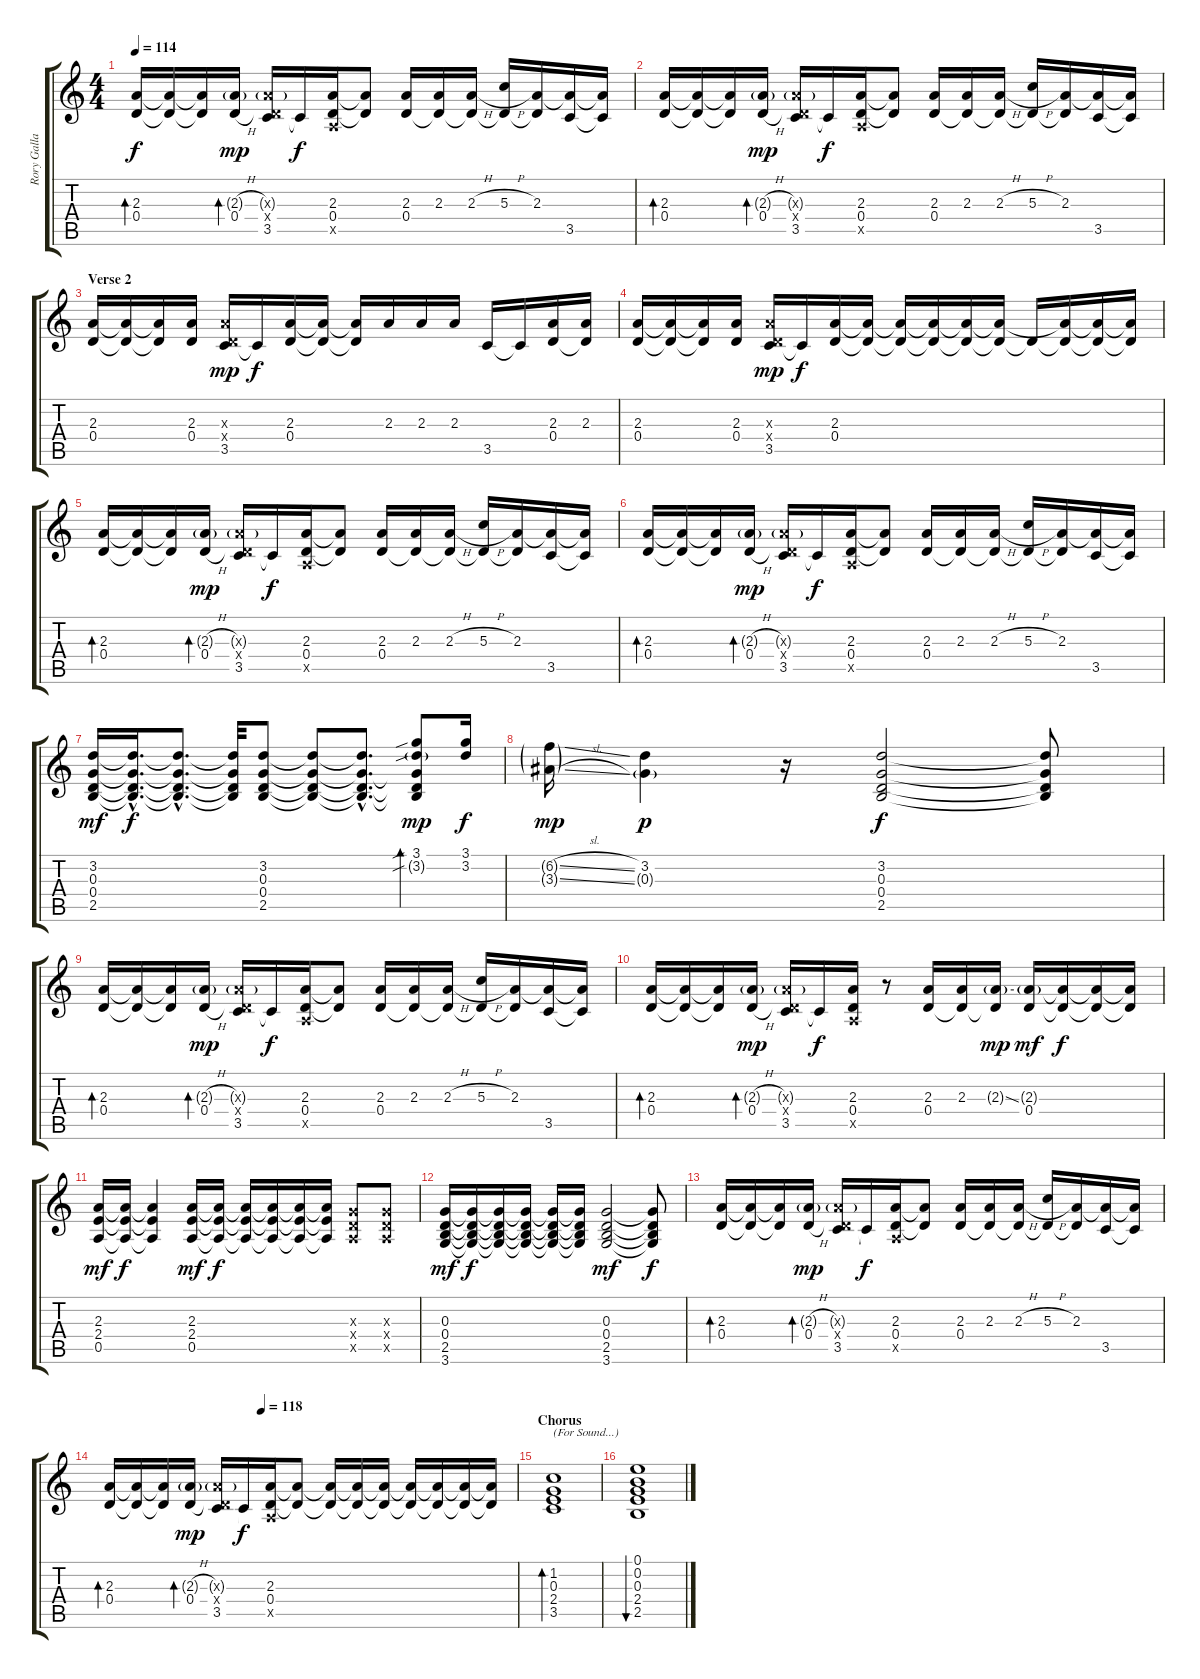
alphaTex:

\track ("Rory Gallagher" "Rory Galla") {instrument distortionguitar}
\staff {score tabs}
\tuning (E4 B3 G3 D3 A2 E2) {hide}
\ts (4 4)
\tempo 114
\clef g2
\ks c
(2.3 0.4).16{bd 60 dy f} (2.3{t} 0.4{t}).16 (2.3{t} 0.4{t}).16 (2.3{h g} 0.4{h}).16{bd 120 dy mp} (2.3{g x} 0.4{x} 3.5).16 3.5{t}.16{dy f} (2.3 0.4 0.5{x}).16 (2.3{t} 0.4{t}).8 (2.3 0.4).16 (2.3 0.4{t}).16 (2.3{h} 0.4{t}).16 (5.3{h} 0.4{t}).16 (2.3 0.4{t}).16 (2.3{t} 3.5).16 (2.3{t} 3.5{t}).16 |
(2.3 0.4).16{bd 60} (2.3{t} 0.4{t}).16 (2.3{t} 0.4{t}).16 (2.3{h g} 0.4{h}).16{bd 120 dy mp} (2.3{g x} 0.4{x} 3.5).16 3.5{t}.16{dy f} (2.3 0.4 0.5{x}).16 (2.3{t} 0.4{t}).8 (2.3 0.4).16 (2.3 0.4{t}).16 (2.3{h} 0.4{t}).16 (5.3{h} 0.4{t}).16 (2.3 0.4{t}).16 (2.3{t} 3.5).16 (2.3{t} 3.5{t}).16 |
\section ("" "Verse 2")
(2.3 0.4).16 (2.3{t} 0.4{t}).16 (2.3{t} 0.4{t}).16 (2.3 0.4).16 (2.3{x} 0.4{x} 3.5).16{dy mp} 3.5{t}.16{dy f} (2.3 0.4).16 (2.3{t} 0.4{t}).16 (2.3{t} 0.4{t}).16 2.3.16 2.3.16 2.3.16 3.5.16 3.5{t}.16 (2.3 0.4).16 (2.3 0.4{t}).16 |
(2.3 0.4).16 (2.3{t} 0.4{t}).16 (2.3{t} 0.4{t}).16 (2.3 0.4).16 (2.3{x} 0.4{x} 3.5).16{dy mp} 3.5{t}.16{dy f} (2.3 0.4).16 (2.3{t} 0.4{t}).16 (2.3{t} 0.4{t}).16 (2.3{t} 0.4{t}).16 (2.3{t} 0.4{t}).16 (2.3{t} 0.4{t}).16 0.4{t}.16 (2.3{t} 0.4{t}).16 (2.3{t} 0.4{t}).16 (2.3{t} 0.4{t}).16 |
(2.3 0.4).16{bd 60} (2.3{t} 0.4{t}).16 (2.3{t} 0.4{t}).16 (2.3{h g} 0.4{h}).16{bd 120 dy mp} (2.3{g x} 0.4{x} 3.5).16 3.5{t}.16{dy f} (2.3 0.4 0.5{x}).16 (2.3{t} 0.4{t}).8 (2.3 0.4).16 (2.3 0.4{t}).16 (2.3{h} 0.4{t}).16 (5.3{h} 0.4{t}).16 (2.3 0.4{t}).16 (2.3{t} 3.5).16 (2.3{t} 3.5{t}).16 |
(2.3 0.4).16{bd 60} (2.3{t} 0.4{t}).16 (2.3{t} 0.4{t}).16 (2.3{h g} 0.4{h}).16{bd 120 dy mp} (2.3{g x} 0.4{x} 3.5).16 3.5{t}.16{dy f} (2.3 0.4 0.5{x}).16 (2.3{t} 0.4{t}).8 (2.3 0.4).16 (2.3 0.4{t}).16 (2.3{h} 0.4{t}).16 (5.3{h} 0.4{t}).16 (2.3 0.4{t}).16 (2.3{t} 3.5).16 (2.3{t} 3.5{t}).16 |
(3.2 0.3 0.4 2.5).16{dy mf} (3.2{hac t} 0.3{hac t} 0.4{hac t} 2.5{hac t}).16{d dy f} (3.2{hac t} 0.3{hac t} 0.4{hac t} 2.5{hac t}).8{d} (3.2{t} 0.3{t} 0.4{t} 2.5{t}).32 (3.2 0.3 0.4 2.5).8 (3.2{t} 0.3{t} 0.4{t} 2.5{t}).8 (3.2{hac t} 0.3{hac t} 0.4{hac t} 2.5{hac t}).8{d} (3.1{sib} 3.2{sib g} 0.3{t} 0.4{t} 2.5{t}).8{bd 240 dy mp} (3.1 3.2).16{dy f} |
(6.2{sl g} 3.3{sl g}).16{dy mp} (3.2 0.3{g}).4{dy p} r.16 (3.2 0.3 0.4 2.5).2{dy f} (3.2{t} 0.3{t} 0.4{t} 2.5{t}).8 |
(2.3 0.4).16{bd 60} (2.3{t} 0.4{t}).16 (2.3{t} 0.4{t}).16 (2.3{h g} 0.4{h}).16{bd 120 dy mp} (2.3{g x} 0.4{x} 3.5).16 3.5{t}.16{dy f} (2.3 0.4 0.5{x}).16 (2.3{t} 0.4{t}).8 (2.3 0.4).16 (2.3 0.4{t}).16 (2.3{h} 0.4{t}).16 (5.3{h} 0.4{t}).16 (2.3 0.4{t}).16 (2.3{t} 3.5).16 (2.3{t} 3.5{t}).16 |
(2.3 0.4).16{bd 60} (2.3{t} 0.4{t}).16 (2.3{t} 0.4{t}).16 (2.3{h g} 0.4{h}).16{bd 120 dy mp} (2.3{g x} 0.4{x} 3.5).16 3.5{t}.16{dy f} (2.3 0.4 0.5{x}).16 r.8 (2.3 0.4).16 (2.3 0.4{t}).16 (2.3{ss g} 0.4{t}).16{dy mp} (2.3{g} 0.4).16{dy mf} (2.3{t} 0.4{t}).16{dy f} (2.3{t} 0.4{t}).16 (2.3{t} 0.4{t}).16 |
(2.3 2.4 0.5).16{dy mf} (2.3{t} 2.4{t} 0.5{t}).16{dy f} (2.3{t} 2.4{t} 0.5{t}).4 (2.3 2.4 0.5).16{dy mf} (2.3{t} 2.4{t} 0.5{t}).16{dy f} (2.3{t} 2.4{t} 0.5{t}).16 (2.3{t} 2.4{t} 0.5{t}).16 (2.3{t} 2.4{t} 0.5{t}).16 (2.3{t} 2.4{t} 0.5{t}).16 (0.3{x} 0.4{x} 0.5{x}).8 (0.3{x} 0.4{x} 0.5{x}).8 |
(0.3 0.4 2.5 3.6).16{dy mf} (0.3{t} 0.4{t} 2.5{t} 3.6{t}).16{dy f} (0.3{t} 0.4{t} 2.5{t} 3.6{t}).16 (0.3{t} 0.4{t} 2.5{t} 3.6{t}).16 (0.3{t} 0.4{t} 2.5{t} 3.6{t}).16 (0.3{t} 0.4{t} 2.5{t} 3.6{t}).16 (0.3 0.4 2.5 3.6).2{dy mf} (0.3{t} 0.4{t} 2.5{t} 3.6{t}).8{dy f} |
(2.3 0.4).16{bd 60} (2.3{t} 0.4{t}).16 (2.3{t} 0.4{t}).16 (2.3{h g} 0.4{h}).16{bd 120 dy mp} (2.3{g x} 0.4{x} 3.5).16 3.5{t}.16{dy f} (2.3 0.4 0.5{x}).16 (2.3{t} 0.4{t}).8 (2.3 0.4).16 (2.3 0.4{t}).16 (2.3{h} 0.4{t}).16 (5.3{h} 0.4{t}).16 (2.3 0.4{t}).16 (2.3{t} 3.5).16 (2.3{t} 3.5{t}).16 |
\tempo (118 0.375)
(2.3 0.4).16{bd 60} (2.3{t} 0.4{t}).16 (2.3{t} 0.4{t}).16 (2.3{h g} 0.4{h}).16{bd 120 dy mp} (2.3{g x} 0.4{x} 3.5).16 3.5{t}.16{dy f} (2.3 0.4 0.5{x}).16 (2.3{t} 0.4{t}).8 (2.3{t} 0.4{t}).16 (2.3{t} 0.4{t}).16 (2.3{t} 0.4{t}).16 (2.3{t} 0.4{t}).16 (2.3{t} 0.4{t}).16 (2.3{t} 0.4{t}).16 (2.3{t} 0.4{t}).16 |
\section ("" "Chorus")
(1.2 0.3 2.4 3.5).1{bd 240 txt "(For Sound...)" volume 12} |
(0.1 0.2 0.3 2.4 2.5).1{bu 240}
